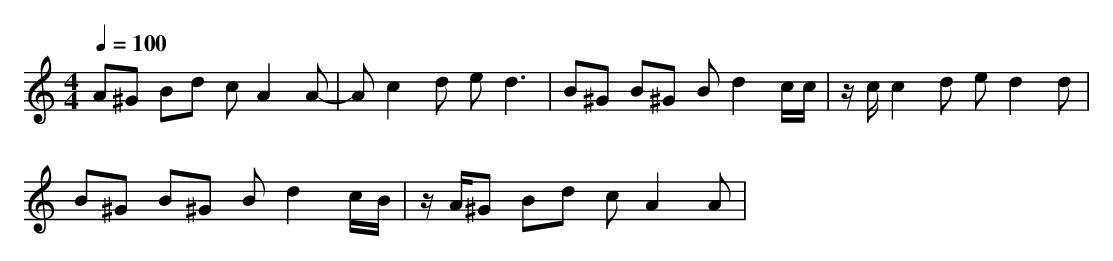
X:1
T:
M: 4/4
L: 1/8
Q:1/4=100
K:C % 0 sharps
A^G Bd cA2A-|Ac2d e2<d2|B^G B^G Bd2c/2c/2|z/2c/2c2d ed2d|
B^G B^G Bd2c/2B/2|z/2A/2^G Bd cA2A|
